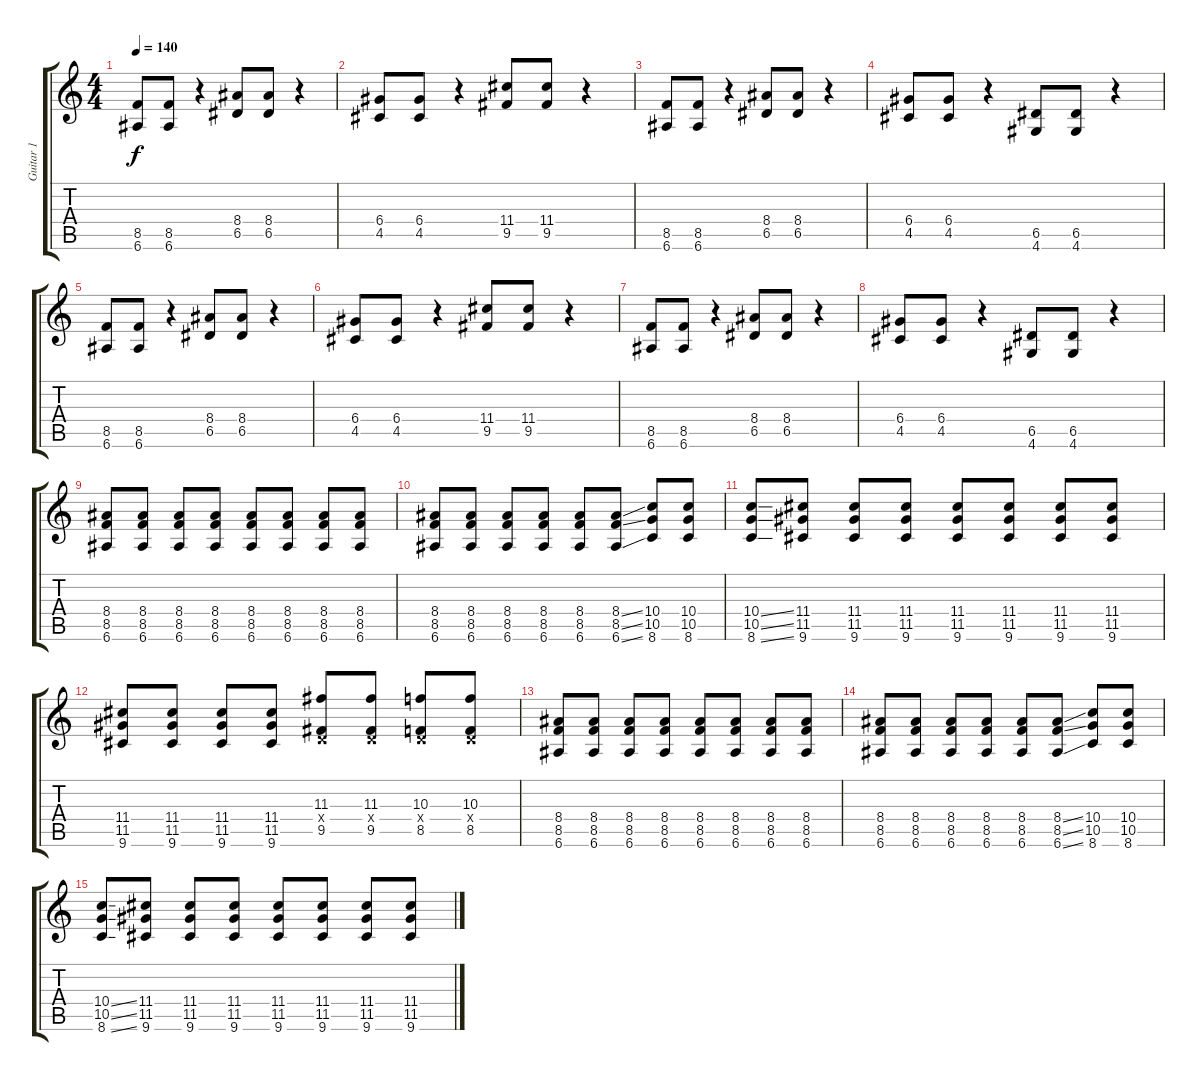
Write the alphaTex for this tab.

\track ("Guitar 1" "Guitar 1") {instrument distortionguitar}
\staff {score tabs}
\tuning (E4 B3 G3 D3 A2 E2) {hide}
\ts (4 4)
\tempo 140
\clef g2
\ks c
(8.5 6.6).8{dy f} (8.5 6.6).8 r.4 (8.4 6.5).8 (8.4 6.5).8 r.4 |
(6.4 4.5).8 (6.4 4.5).8 r.4 (11.4 9.5).8 (11.4 9.5).8 r.4 |
(8.5 6.6).8 (8.5 6.6).8 r.4 (8.4 6.5).8 (8.4 6.5).8 r.4 |
(6.4 4.5).8 (6.4 4.5).8 r.4 (6.5 4.6).8 (6.5 4.6).8 r.4 |
(8.5 6.6).8 (8.5 6.6).8 r.4 (8.4 6.5).8 (8.4 6.5).8 r.4 |
(6.4 4.5).8 (6.4 4.5).8 r.4 (11.4 9.5).8 (11.4 9.5).8 r.4 |
(8.5 6.6).8 (8.5 6.6).8 r.4 (8.4 6.5).8 (8.4 6.5).8 r.4 |
(6.4 4.5).8 (6.4 4.5).8 r.4 (6.5 4.6).8 (6.5 4.6).8 r.4 |
(8.4 8.5 6.6).8 (8.4 8.5 6.6).8 (8.4 8.5 6.6).8 (8.4 8.5 6.6).8 (8.4 8.5 6.6).8 (8.4 8.5 6.6).8 (8.4 8.5 6.6).8 (8.4 8.5 6.6).8 |
(8.4 8.5 6.6).8 (8.4 8.5 6.6).8 (8.4 8.5 6.6).8 (8.4 8.5 6.6).8 (8.4 8.5 6.6).8 (8.4{ss} 8.5{ss} 6.6{ss}).8 (10.4 10.5 8.6).8 (10.4 10.5 8.6).8 |
(10.4{ss} 10.5{ss} 8.6{ss}).8 (11.4 11.5 9.6).8 (11.4 11.5 9.6).8 (11.4 11.5 9.6).8 (11.4 11.5 9.6).8 (11.4 11.5 9.6).8 (11.4 11.5 9.6).8 (11.4 11.5 9.6).8 |
(11.4 11.5 9.6).8 (11.4 11.5 9.6).8 (11.4 11.5 9.6).8 (11.4 11.5 9.6).8 (11.3 0.4{x} 9.5).8 (11.3 0.4{x} 9.5).8 (10.3 0.4{x} 8.5).8 (10.3 0.4{x} 8.5).8 |
(8.4 8.5 6.6).8 (8.4 8.5 6.6).8 (8.4 8.5 6.6).8 (8.4 8.5 6.6).8 (8.4 8.5 6.6).8 (8.4 8.5 6.6).8 (8.4 8.5 6.6).8 (8.4 8.5 6.6).8 |
(8.4 8.5 6.6).8 (8.4 8.5 6.6).8 (8.4 8.5 6.6).8 (8.4 8.5 6.6).8 (8.4 8.5 6.6).8 (8.4{ss} 8.5{ss} 6.6{ss}).8 (10.4 10.5 8.6).8 (10.4 10.5 8.6).8 |
(10.4{ss} 10.5{ss} 8.6{ss}).8 (11.4 11.5 9.6).8 (11.4 11.5 9.6).8 (11.4 11.5 9.6).8 (11.4 11.5 9.6).8 (11.4 11.5 9.6).8 (11.4 11.5 9.6).8 (11.4 11.5 9.6).8
